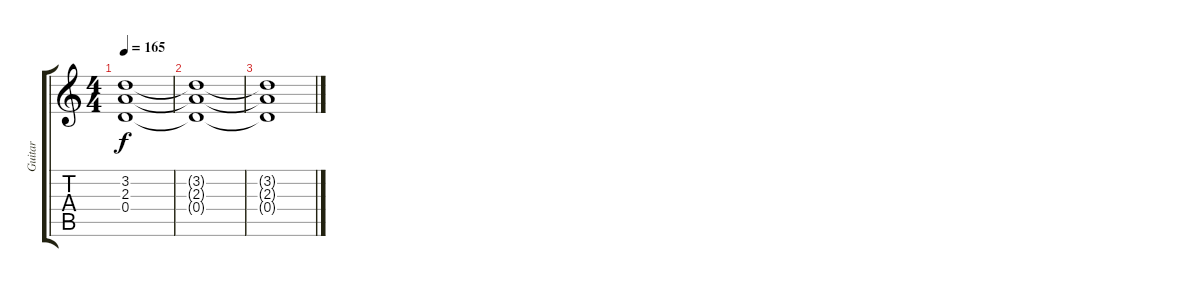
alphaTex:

\track ("Guitar" "Guitar") {instrument overdrivenguitar}
\staff {score tabs}
\tuning (E4 B3 G3 D3 A2 E2) {hide}
\ts (4 4)
\tempo 165
\clef g2
\ks c
(3.2 2.3 0.4).1{dy f} |
(3.2{t} 2.3{t} 0.4{t}).1 |
(3.2{t} 2.3{t} 0.4{t}).1
